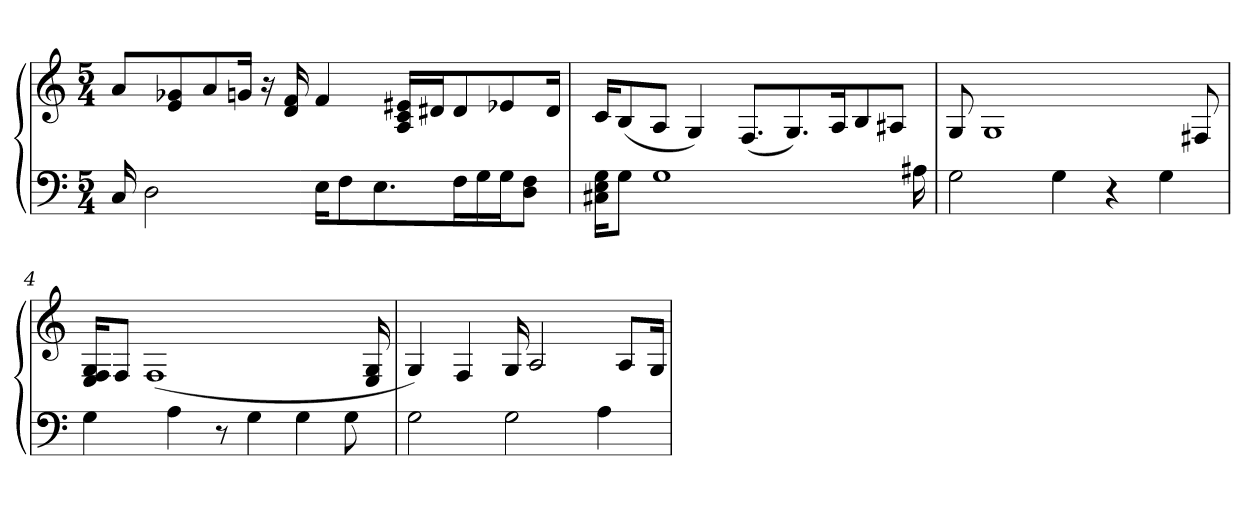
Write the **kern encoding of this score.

**kern	**kern
*part1	*part1
*staff2	*staff1
*clefF4	*clefG2
*k[]	*k[]
*M5/4	*M5/4
=1	=1
16C	8a/L
2D	.
.	8e/ 8g-X/
.	8a/
.	16gn/Jk
.	16r
.	16d 16f
16E\KL	4f
8F\	.
8.E\	.
.	16A/ 16c/ 16e#X/LL
.	16d#X/J
16F\k	8d#/
16G\L	.
16G\J	8e-X/
8D\ 8F\J	.
.	16d#/Jk
=2	=2
16C#X\ 16E\ 16G\KL	16c/KL
8G\J	(8B/
1G	8A/J
.	4G)
.	(8.F/L
.	8.G/)
.	16A/k
.	8B/
.	8A#X/J
16A#X	.
=3	=3
2G	8G
.	1G
4G	.
4r	.
4G	.
.	8F#X
=4	=4
4G	16E/ 16F/ 16G/KL
.	8F/J
.	(1F
4A	.
8r	.
4G	.
4G	.
8G	.
.	16E 16G
=5	=5
2G	4G)
.	4F
2G	16G
.	2A
4A	.
.	8A/L
.	16G/Jk
=	=
*-	*-
